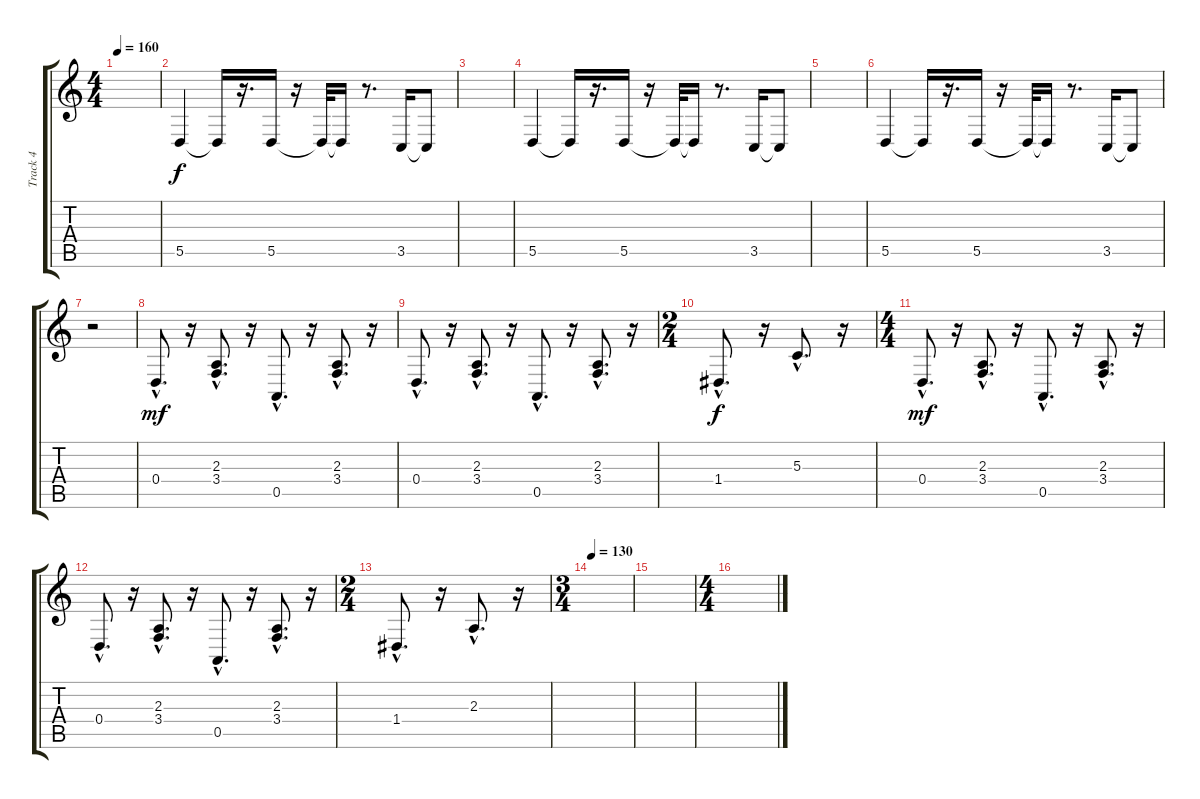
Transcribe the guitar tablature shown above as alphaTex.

\track ("Track 4" "Track 4") {instrument drawbarorgan}
\staff {score tabs}
\tuning (E4 B3 G3 D3 A2 E2) {hide}
\ts (4 4)
\tempo 160
\clef g2
\ks c
|
5.5.4 5.5{t}.16 r.16{d} 5.5.16 r.16 5.5{t}.32 5.5{t}.16 r.8{d} 3.5.16 3.5{t}.8 |
|
5.5.4 5.5{t}.16 r.16{d} 5.5.16 r.16 5.5{t}.32 5.5{t}.16 r.8{d} 3.5.16 3.5{t}.8 |
|
5.5.4 5.5{t}.16 r.16{d} 5.5.16 r.16 5.5{t}.32 5.5{t}.16 r.8{d} 3.5.16 3.5{t}.8 |
r.2 |
0.4{hac}.8{d dy mf} r.16 (2.3{hac} 3.4{hac}).8{d} r.16 0.5{hac}.8{d} r.16 (2.3{hac} 3.4{hac}).8{d} r.16 |
0.4{hac}.8{d} r.16 (2.3{hac} 3.4{hac}).8{d} r.16 0.5{hac}.8{d} r.16 (2.3{hac} 3.4{hac}).8{d} r.16 |
\ts (2 4)
1.4{hac}.8{d dy f} r.16 5.3{hac}.8{d} r.16 |
\ts (4 4)
0.4{hac}.8{d dy mf} r.16 (2.3{hac} 3.4{hac}).8{d} r.16 0.5{hac}.8{d} r.16 (2.3{hac} 3.4{hac}).8{d} r.16 |
0.4{hac}.8{d} r.16 (2.3{hac} 3.4{hac}).8{d} r.16 0.5{hac}.8{d} r.16 (2.3{hac} 3.4{hac}).8{d} r.16 |
\ts (2 4)
1.4{hac}.8{d} r.16 2.3{hac}.8{d} r.16 |
\ts (3 4)
\tempo 130
|
|
\ts (4 4)
